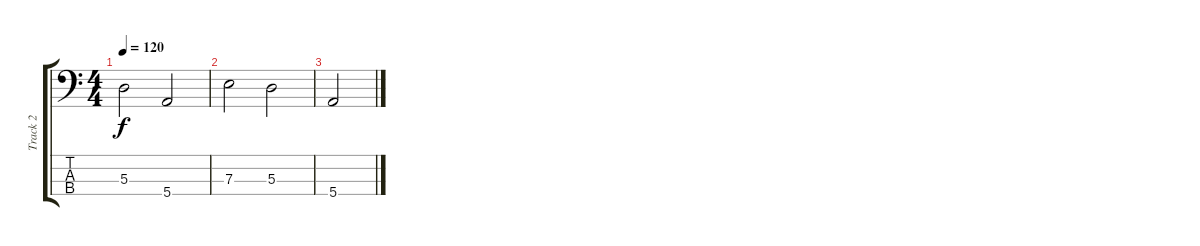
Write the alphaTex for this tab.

\track ("Track 2" "Track 2") {instrument acousticbass}
\staff {score tabs}
\tuning (G2 D2 A1 E1) {hide}
\ts (4 4)
\tempo 120
\clef f4
\ks c
5.3.2{dy f} 5.4.2 |
7.3.2 5.3.2 |
5.4.2
